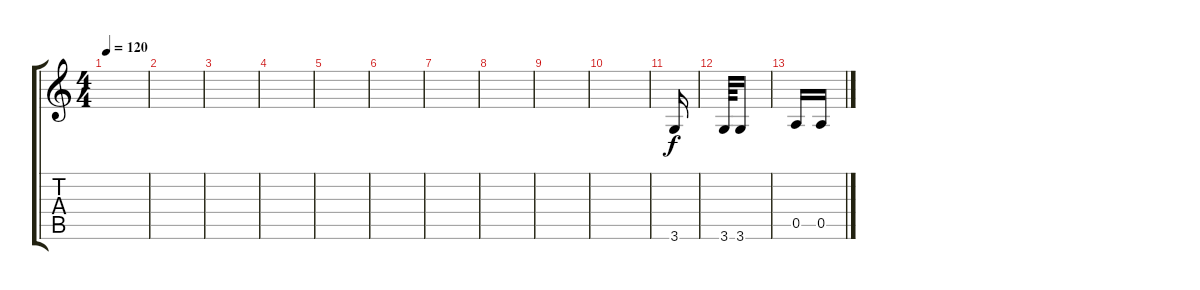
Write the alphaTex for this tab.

\track "" {instrument electricguitarjazz}
\staff {score tabs}
\tuning (E4 B3 G3 D3 A2 E2) {hide}
\ts (4 4)
\tempo 120
\clef g2
\ks c
|
|
|
|
|
|
|
|
|
|
3.6.16 |
3.6.64 3.6.16 |
0.5.16 0.5.16
